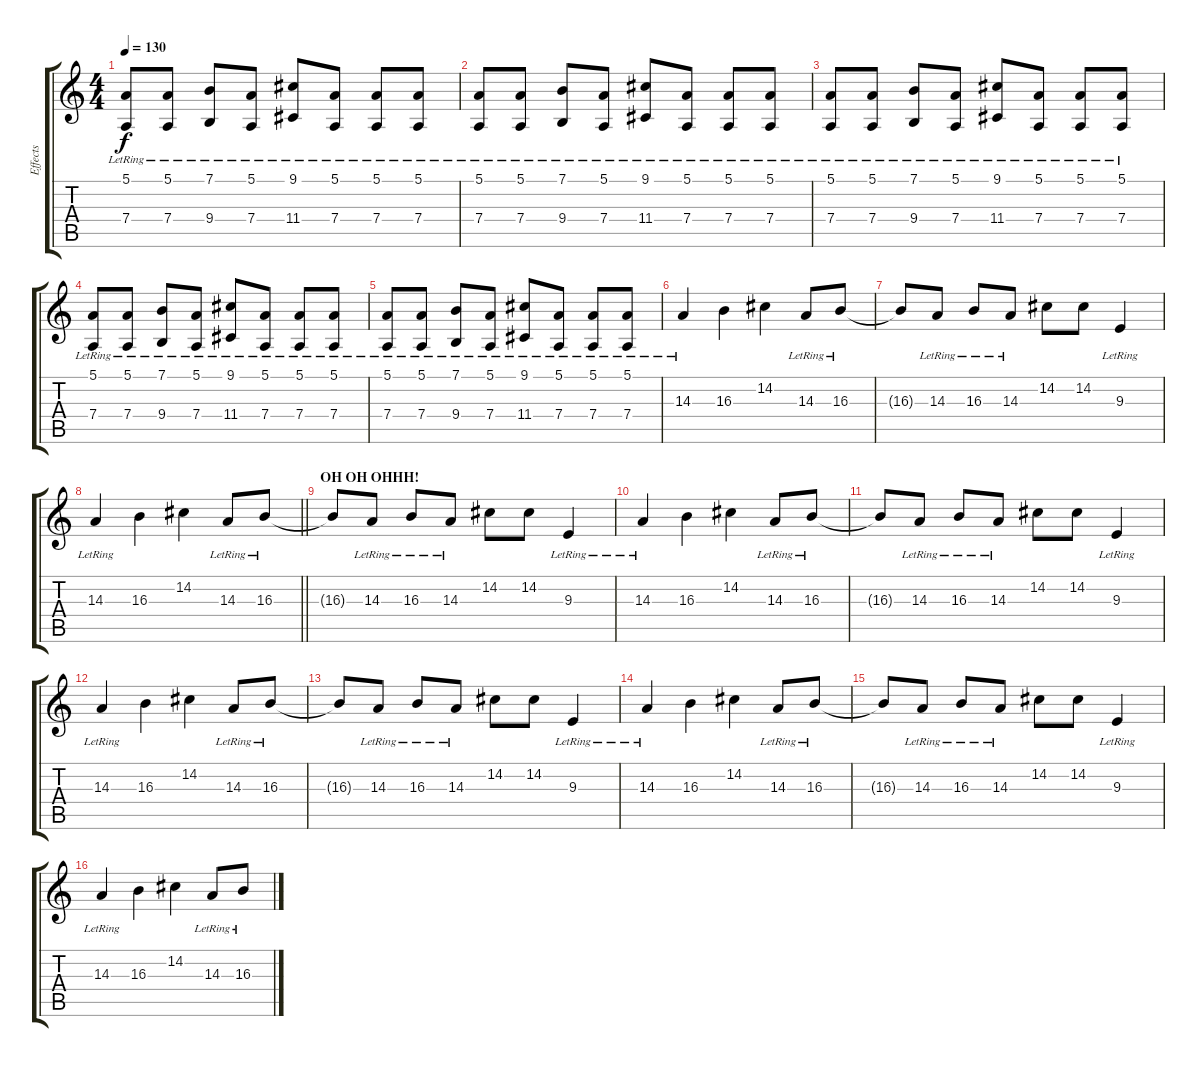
\track ("Effects" "Effects") {instrument pad1newage}
\staff {score tabs}
\tuning (E4 B3 G3 D3 A2 E2) {hide}
\ts (4 4)
\tempo 130
\clef g2
\ks c
(5.1{lr} 7.4{lr}).8{dy f} (5.1{lr} 7.4{lr}).8 (7.1{lr} 9.4{lr}).8 (5.1{lr} 7.4{lr}).8 (9.1{lr} 11.4{lr}).8 (5.1{lr} 7.4{lr}).8 (5.1{lr} 7.4{lr}).8 (5.1{lr} 7.4{lr}).8 |
(5.1{lr} 7.4{lr}).8 (5.1{lr} 7.4{lr}).8 (7.1{lr} 9.4{lr}).8 (5.1{lr} 7.4{lr}).8 (9.1{lr} 11.4{lr}).8 (5.1{lr} 7.4{lr}).8 (5.1{lr} 7.4{lr}).8 (5.1{lr} 7.4{lr}).8 |
(5.1{lr} 7.4{lr}).8 (5.1{lr} 7.4{lr}).8 (7.1{lr} 9.4{lr}).8 (5.1{lr} 7.4{lr}).8 (9.1{lr} 11.4{lr}).8 (5.1{lr} 7.4{lr}).8 (5.1{lr} 7.4{lr}).8 (5.1{lr} 7.4{lr}).8 |
(5.1{lr} 7.4{lr}).8 (5.1{lr} 7.4{lr}).8 (7.1{lr} 9.4{lr}).8 (5.1{lr} 7.4{lr}).8 (9.1{lr} 11.4{lr}).8 (5.1{lr} 7.4{lr}).8 (5.1{lr} 7.4{lr}).8 (5.1{lr} 7.4{lr}).8 |
(5.1{lr} 7.4{lr}).8 (5.1{lr} 7.4{lr}).8 (7.1{lr} 9.4{lr}).8 (5.1{lr} 7.4{lr}).8 (9.1{lr} 11.4{lr}).8 (5.1{lr} 7.4{lr}).8 (5.1{lr} 7.4{lr}).8 (5.1{lr} 7.4{lr}).8 |
14.3{lr}.4{volume 16 instrument pad3polysynth} 16.3.4 14.2.4 14.3{lr}.8 16.3{lr}.8 |
16.3{t}.8 14.3{lr}.8 16.3{lr}.8 14.3{lr}.8 14.2.8 14.2.8 9.3{lr}.4 |
\barLineRight lightlight
14.3{lr}.4 16.3.4 14.2.4 14.3{lr}.8 16.3{lr}.8 |
\section ("" "OH OH OHHH!")
16.3{t}.8 14.3{lr}.8 16.3{lr}.8 14.3{lr}.8 14.2.8 14.2.8 9.3{lr}.4 |
14.3{lr}.4 16.3.4 14.2.4 14.3{lr}.8 16.3{lr}.8 |
16.3{t}.8 14.3{lr}.8 16.3{lr}.8 14.3{lr}.8 14.2.8 14.2.8 9.3{lr}.4 |
14.3{lr}.4 16.3.4 14.2.4 14.3{lr}.8 16.3{lr}.8 |
16.3{t}.8 14.3{lr}.8 16.3{lr}.8 14.3{lr}.8 14.2.8 14.2.8 9.3{lr}.4 |
14.3{lr}.4 16.3.4 14.2.4 14.3{lr}.8 16.3{lr}.8 |
16.3{t}.8 14.3{lr}.8 16.3{lr}.8 14.3{lr}.8 14.2.8 14.2.8 9.3{lr}.4 |
14.3{lr}.4 16.3.4 14.2.4 14.3{lr}.8 16.3{lr}.8
